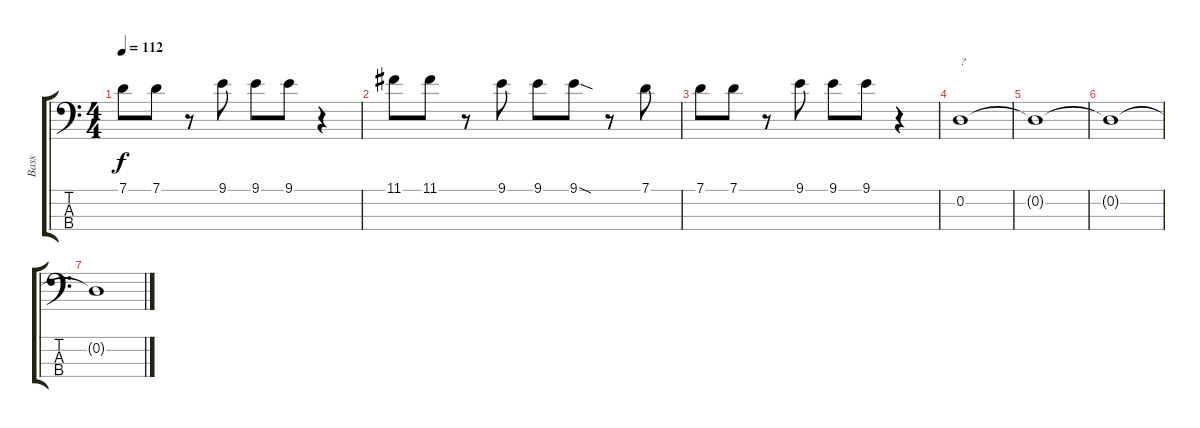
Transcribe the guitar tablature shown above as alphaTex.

\track ("Bass" "Bass") {instrument electricbassfinger}
\staff {score tabs}
\tuning (G2 D2 A1 E1) {hide}
\ts (4 4)
\tempo 112
\clef f4
\ks c
7.1.8{dy f} 7.1.8 r.8 9.1.8 9.1.8 9.1.8 r.4 |
11.1.8 11.1.8 r.8 9.1.8 9.1.8 9.1{sod}.8 r.8 7.1.8 |
7.1.8 7.1.8 r.8 9.1.8 9.1.8 9.1.8 r.4 |
0.2.1{txt "?"} |
0.2{t}.1 |
0.2{t}.1 |
0.2{t}.1
